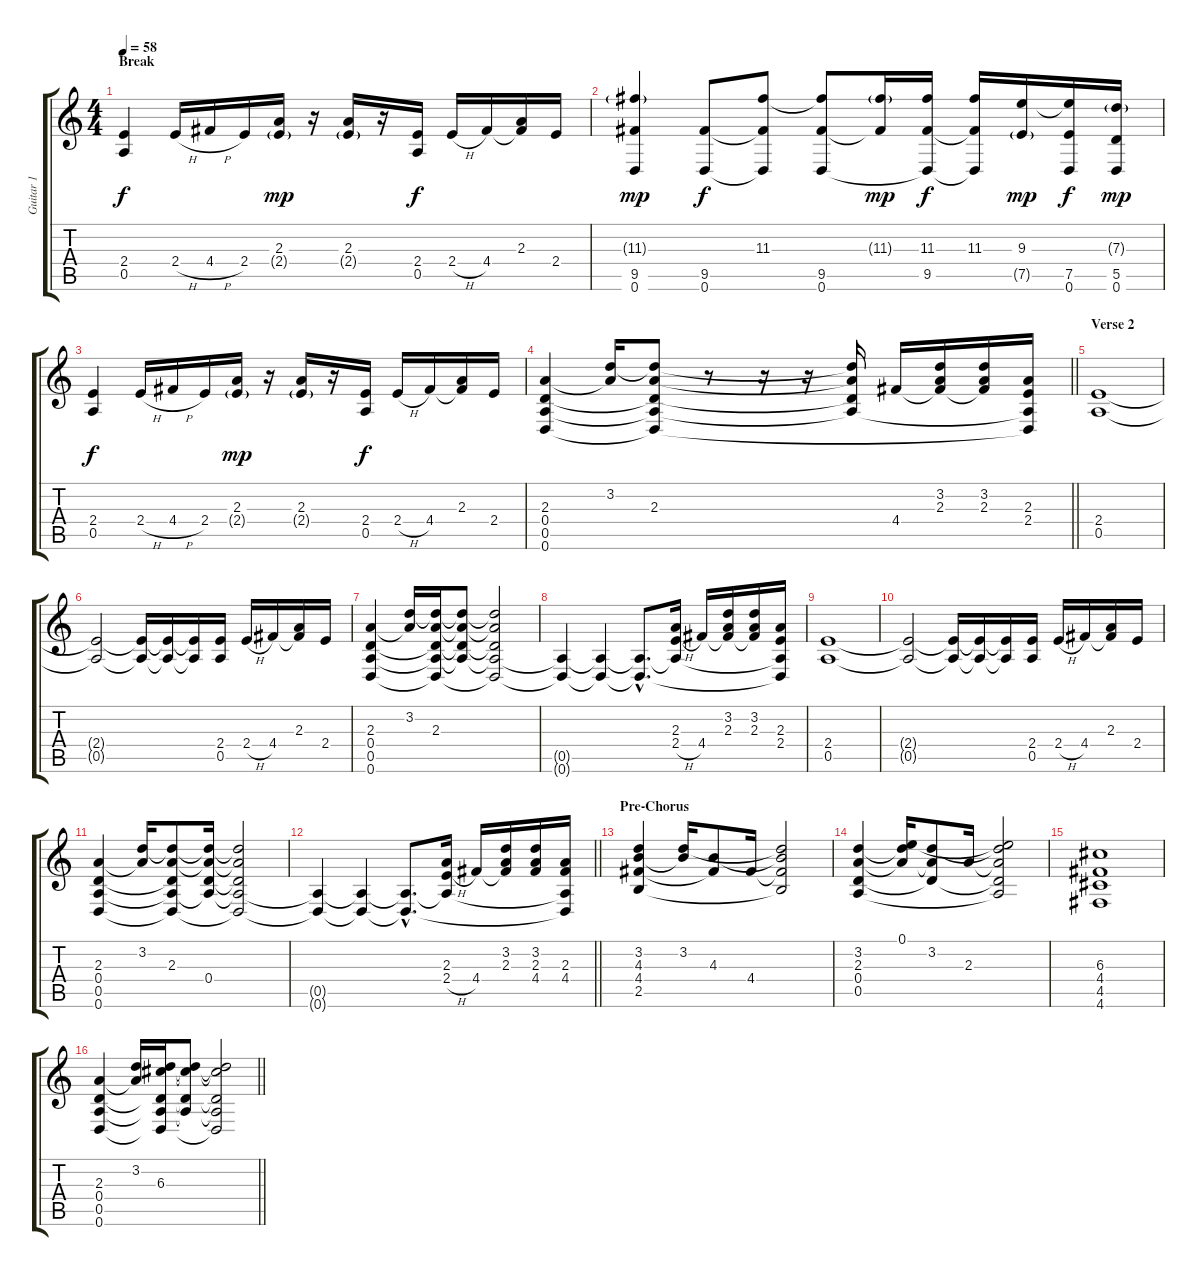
\track ("Guitar 1" "Guitar 1") {instrument electricguitarjazz}
\staff {score tabs}
\tuning (E4 B3 G3 D3 A2 D2) {hide}
\ts (4 4)
\section ("" "Break")
\tempo 58
\clef g2
\ks c
(2.4 0.5).4{dy f} 2.4{h}.16 4.4{h}.16 2.4.16 (2.3 2.4{g}).16{dy mp} r.16 (2.3 2.4{g}).16 r.16 (2.4 0.5).16{dy f} 2.4{h}.16 4.4.16 (2.3 4.4{t}).16 2.4.16 |
(11.3{g} 9.5 0.6).4{dy mp} (9.5 0.6).8{dy f} (11.3 9.5{t} 0.6{t}).8 (11.3{t} 9.5 0.6).8 (11.3{g} 9.5{t}).16{dy mp} (11.3 9.5 0.6{t}).16{dy f} (11.3 9.5{t} 0.6{t}).16 (9.3 7.5{g}).16{dy mp} (9.3{t} 7.5 0.6).16{dy f} (7.3{g} 5.5 0.6).16{dy mp} |
(2.4 0.5).4{dy f} 2.4{h}.16 4.4{h}.16 2.4.16 (2.3 2.4{g}).16{dy mp} r.16 (2.3 2.4{g}).16 r.16 (2.4 0.5).16{dy f} 2.4{h}.16 4.4.16 (2.3 4.4{t}).16 2.4.16 |
\barLineRight lightlight
(2.3 0.4 0.5 0.6).4 (3.2 2.3{t}).16 (3.2{t} 2.3 0.4{t} 0.5{t} 0.6{t}).8 r.8 r.16 r.16 (3.2{t} 2.3{t} 0.4{t} 0.5{t}).16 4.4.16 (3.2 2.3 4.4{t}).16 (3.2 2.3 4.4{t}).16 (2.3 2.4 0.5{t} 0.6{t}).16 |
\section ("" "Verse 2")
(2.4 0.5).1 |
(2.4{t} 0.5{t}).2 (2.4{t} 0.5{t}).16 (2.4{t} 0.5{t}).16 (2.4{t} 0.5{t}).16 (2.4 0.5).16 2.4{h}.16 4.4.16 (2.3 4.4{t}).16 2.4.16 |
(2.3 0.4 0.5 0.6).4 (3.2 2.3{t}).16 (3.2{t} 2.3 0.4{t} 0.5{t} 0.6{t}).16 (3.2{t} 2.3{t} 0.4{t} 0.5{t}).8 (3.2{t} 2.3{t} 0.4{t} 0.5{t} 0.6{t}).2 |
(0.5{t} 0.6{t}).4 (0.5{t} 0.6{t}).4 (0.5{hac t} 0.6{hac t}).8{d} (2.3 2.4{h} 0.5{t}).16 4.4.16 (3.2 2.3 4.4{t}).16 (3.2 2.3 4.4{t}).16 (2.3 2.4 0.5{t} 0.6{t}).16 |
(2.4 0.5).1 |
(2.4{t} 0.5{t}).2 (2.4{t} 0.5{t}).16 (2.4{t} 0.5{t}).16 (2.4{t} 0.5{t}).16 (2.4 0.5).16 2.4{h}.16 4.4.16 (2.3 4.4{t}).16 2.4.16 |
(2.3 0.4 0.5 0.6).4 (3.2 2.3{t}).16 (3.2{t} 2.3 0.4{t} 0.5{t} 0.6{t}).8 (3.2{t} 2.3{t} 0.4 0.5{t}).16 (3.2{t} 2.3{t} 0.4{t} 0.5{t} 0.6{t}).2 |
\barLineRight lightlight
(0.5{t} 0.6{t}).4 (0.5{t} 0.6{t}).4 (0.5{hac t} 0.6{hac t}).8{d} (2.3 2.4{h} 0.5{t}).16 4.4.16 (3.2 2.3 4.4{t}).16 (3.2 2.3 4.4).16 (2.3 4.4 0.5{t} 0.6{t}).16 |
\section ("" "Pre-Chorus")
(3.2 4.3 4.4 2.5).4 (3.2 4.3{t}).16 (4.3 4.4{t}).8 4.4.16 (3.2{t} 4.3{t} 4.4{t} 2.5{t}).2 |
(3.2 2.3 0.4 0.5).4 (0.1 3.2{t} 2.3{t}).16 (3.2 2.3{t} 0.4{t}).8 2.3.16 (0.1{t} 3.2{t} 2.3{t} 0.4{t} 0.5{t}).2 |
(6.3 4.4 4.5 4.6).1 |
\barLineRight lightlight
(2.3 0.4 0.5 0.6).4 (3.2 2.3{t}).16 (3.2{t} 6.3 0.4{t} 0.5{t} 0.6{t}).16 (3.2{t} 6.3{t} 0.4{t} 0.5{t}).8 (3.2{t} 6.3{t} 0.4{t} 0.5{t} 0.6{t}).2
